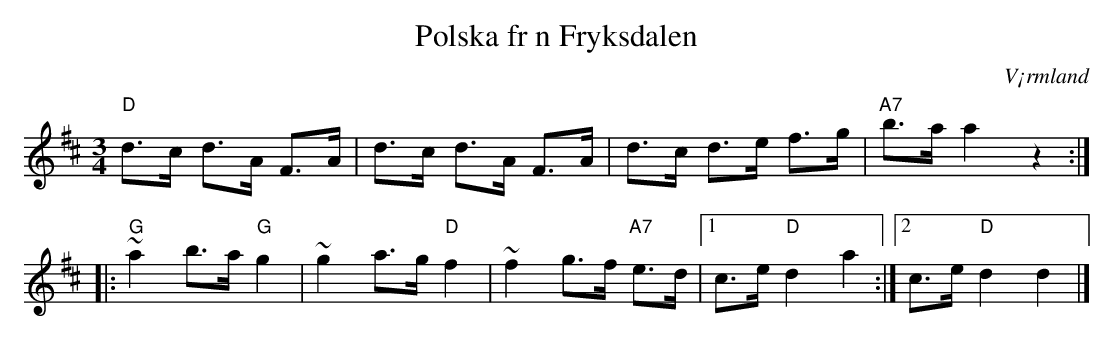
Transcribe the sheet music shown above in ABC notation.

X:1
T:Polska fr n Fryksdalen
O:V¡rmland
L:1/8
M:3/4
K:D
"D"d>c d>A F>A | d>c d>A F>A | d>c d>e f>g | "A7"b>aa2z2 :|]
|: "G"~a2b>a"G"g2 | ~g2a>g"D"f2 | ~f2g>f "A7"e>d |1 c>e"D"d2a2 :|2 c>e"D"d2d2 |]
